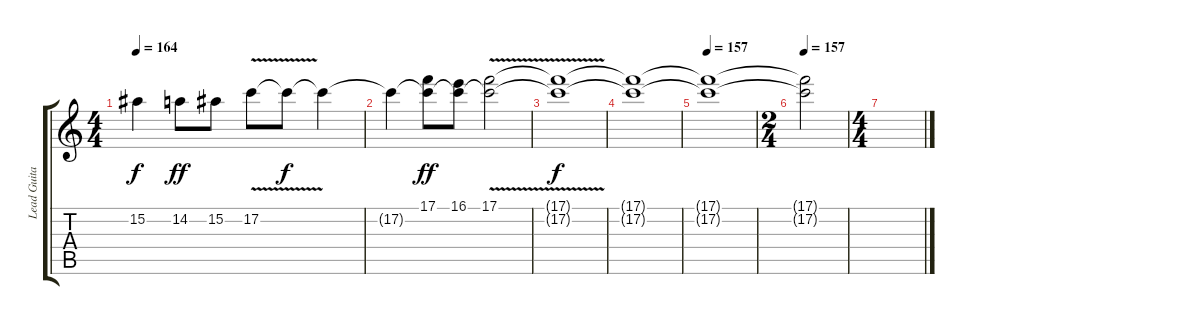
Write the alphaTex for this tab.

\track ("Lead Guitar 2" "Lead Guita") {instrument distortionguitar}
\staff {score tabs}
\tuning (C4 G3 Eb3 Bb2 F2 C2) {hide}
\ts (4 4)
\tempo 164
\clef g2
\ks c
15.2{t}.4{dy f} 14.2.8{dy ff} 15.2.8 17.2{v}.8 17.2{t}.8{dy f} 17.2{t}.4 |
17.2{t}.4 (17.1 17.2{t}).8{dy ff} (16.1 17.2{t}).8 (17.1{v} 17.2{t}).2 |
(17.1{t} 17.2{t}).1{dy f volume 12} |
(17.1{t} 17.2{t}).1 |
\tempo 157
(17.1{t} 17.2{t}).1 |
\ts (2 4)
\tempo 157
(17.1{t} 17.2{t}).2 |
\ts (4 4)
